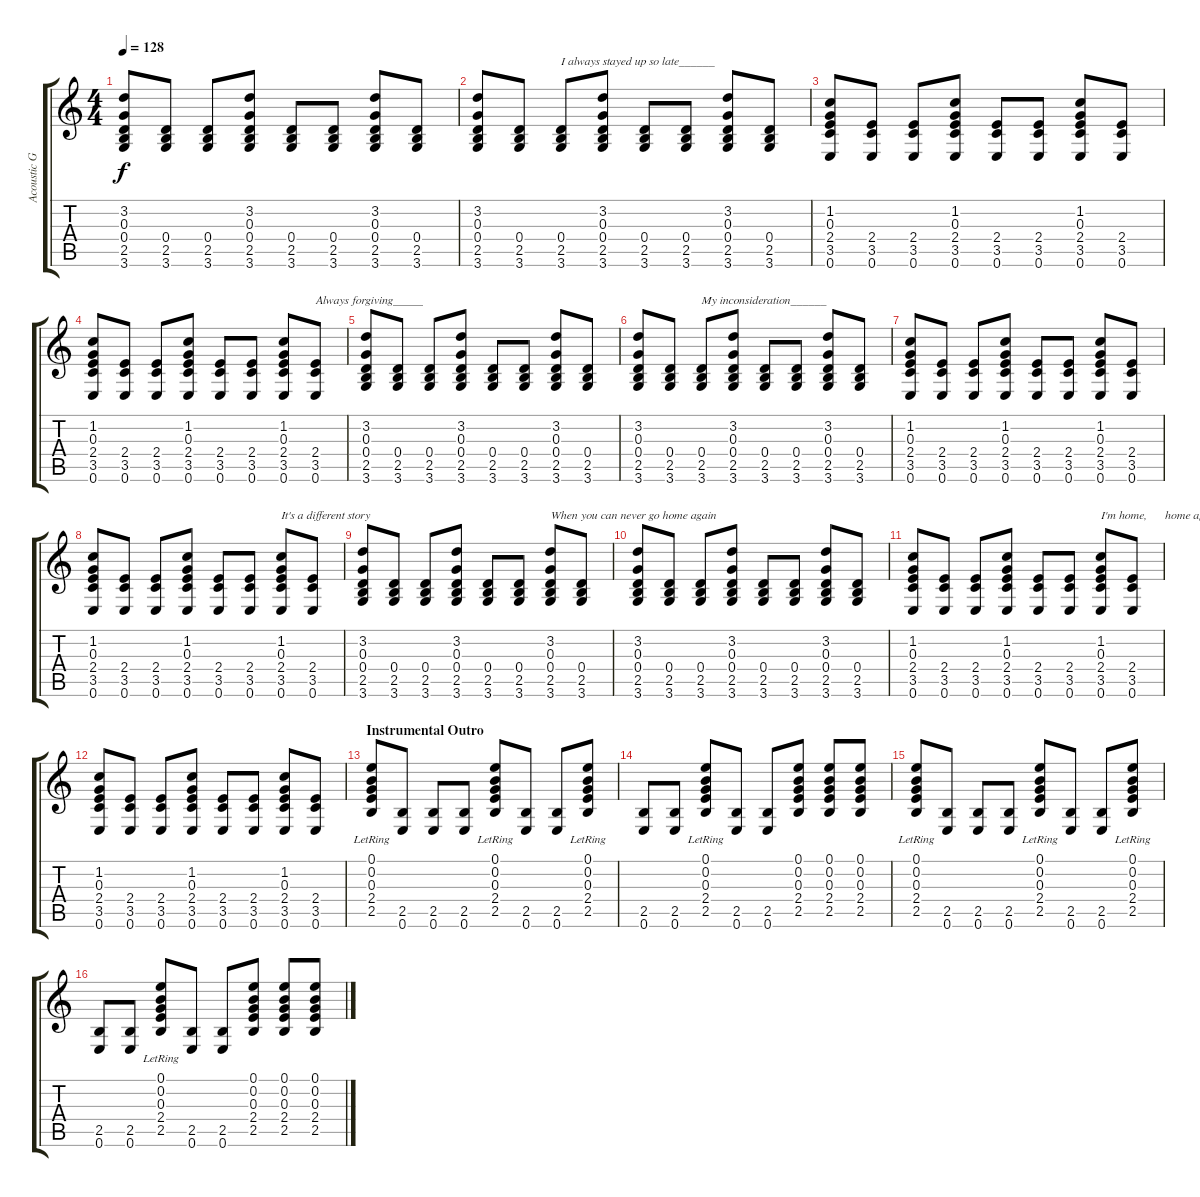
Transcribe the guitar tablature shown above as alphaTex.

\track ("Acoustic Guitar" "Acoustic G") {instrument acousticguitarsteel}
\staff {score tabs}
\tuning (E4 B3 G3 D3 A2 E2) {hide}
\ts (4 4)
\tempo 128
\clef g2
\ks c
(3.2 0.3 0.4 2.5 3.6).8{dy f} (0.4 2.5 3.6).8 (0.4 2.5 3.6).8 (3.2 0.3 0.4 2.5 3.6).8 (0.4 2.5 3.6).8 (0.4 2.5 3.6).8 (3.2 0.3 0.4 2.5 3.6).8 (0.4 2.5 3.6).8 |
(3.2 0.3 0.4 2.5 3.6).8 (0.4 2.5 3.6).8 (0.4 2.5 3.6).8{txt "I always stayed up so late______"} (3.2 0.3 0.4 2.5 3.6).8 (0.4 2.5 3.6).8 (0.4 2.5 3.6).8 (3.2 0.3 0.4 2.5 3.6).8 (0.4 2.5 3.6).8 |
(1.2 0.3 2.4 3.5 0.6).8 (2.4 3.5 0.6).8 (2.4 3.5 0.6).8 (1.2 0.3 2.4 3.5 0.6).8 (2.4 3.5 0.6).8 (2.4 3.5 0.6).8 (1.2 0.3 2.4 3.5 0.6).8 (2.4 3.5 0.6).8 |
(1.2 0.3 2.4 3.5 0.6).8 (2.4 3.5 0.6).8 (2.4 3.5 0.6).8 (1.2 0.3 2.4 3.5 0.6).8 (2.4 3.5 0.6).8 (2.4 3.5 0.6).8 (1.2 0.3 2.4 3.5 0.6).8 (2.4 3.5 0.6).8{txt "Always forgiving_____"} |
(3.2 0.3 0.4 2.5 3.6).8 (0.4 2.5 3.6).8 (0.4 2.5 3.6).8 (3.2 0.3 0.4 2.5 3.6).8 (0.4 2.5 3.6).8 (0.4 2.5 3.6).8 (3.2 0.3 0.4 2.5 3.6).8 (0.4 2.5 3.6).8 |
(3.2 0.3 0.4 2.5 3.6).8 (0.4 2.5 3.6).8 (0.4 2.5 3.6).8{txt "My inconsideration______"} (3.2 0.3 0.4 2.5 3.6).8 (0.4 2.5 3.6).8 (0.4 2.5 3.6).8 (3.2 0.3 0.4 2.5 3.6).8 (0.4 2.5 3.6).8 |
(1.2 0.3 2.4 3.5 0.6).8 (2.4 3.5 0.6).8 (2.4 3.5 0.6).8 (1.2 0.3 2.4 3.5 0.6).8 (2.4 3.5 0.6).8 (2.4 3.5 0.6).8 (1.2 0.3 2.4 3.5 0.6).8 (2.4 3.5 0.6).8 |
(1.2 0.3 2.4 3.5 0.6).8 (2.4 3.5 0.6).8 (2.4 3.5 0.6).8 (1.2 0.3 2.4 3.5 0.6).8 (2.4 3.5 0.6).8 (2.4 3.5 0.6).8 (1.2 0.3 2.4 3.5 0.6).8{txt "It's a different story"} (2.4 3.5 0.6).8 |
(3.2 0.3 0.4 2.5 3.6).8 (0.4 2.5 3.6).8 (0.4 2.5 3.6).8 (3.2 0.3 0.4 2.5 3.6).8 (0.4 2.5 3.6).8 (0.4 2.5 3.6).8 (3.2 0.3 0.4 2.5 3.6).8{txt "When you can never go home again"} (0.4 2.5 3.6).8 |
(3.2 0.3 0.4 2.5 3.6).8 (0.4 2.5 3.6).8 (0.4 2.5 3.6).8 (3.2 0.3 0.4 2.5 3.6).8 (0.4 2.5 3.6).8 (0.4 2.5 3.6).8 (3.2 0.3 0.4 2.5 3.6).8 (0.4 2.5 3.6).8 |
(1.2 0.3 2.4 3.5 0.6).8 (2.4 3.5 0.6).8 (2.4 3.5 0.6).8 (1.2 0.3 2.4 3.5 0.6).8 (2.4 3.5 0.6).8 (2.4 3.5 0.6).8 (1.2 0.3 2.4 3.5 0.6).8{txt "I'm home,      home again______"} (2.4 3.5 0.6).8 |
(1.2 0.3 2.4 3.5 0.6).8 (2.4 3.5 0.6).8 (2.4 3.5 0.6).8 (1.2 0.3 2.4 3.5 0.6).8 (2.4 3.5 0.6).8 (2.4 3.5 0.6).8 (1.2 0.3 2.4 3.5 0.6).8 (2.4 3.5 0.6).8 |
\section ("" "Instrumental Outro")
(0.1{lr} 0.2{lr} 0.3{lr} 2.4{lr} 2.5).8{volume 10} (2.5 0.6).8 (2.5 0.6).8 (2.5 0.6).8 (0.1{lr} 0.2{lr} 0.3{lr} 2.4{lr} 2.5).8 (2.5 0.6).8 (2.5 0.6).8 (0.1{lr} 0.2{lr} 0.3{lr} 2.4{lr} 2.5).8 |
(2.5 0.6).8 (2.5 0.6).8 (0.1{lr} 0.2{lr} 0.3{lr} 2.4{lr} 2.5).8 (2.5 0.6).8 (2.5 0.6).8 (0.1 0.2 0.3 2.4 2.5).8 (0.1 0.2 0.3 2.4 2.5).8 (0.1 0.2 0.3 2.4 2.5).8 |
(0.1{lr} 0.2{lr} 0.3{lr} 2.4{lr} 2.5).8 (2.5 0.6).8 (2.5 0.6).8 (2.5 0.6).8 (0.1{lr} 0.2{lr} 0.3{lr} 2.4{lr} 2.5).8 (2.5 0.6).8 (2.5 0.6).8 (0.1{lr} 0.2{lr} 0.3{lr} 2.4{lr} 2.5).8 |
(2.5 0.6).8 (2.5 0.6).8 (0.1{lr} 0.2{lr} 0.3{lr} 2.4{lr} 2.5).8 (2.5 0.6).8 (2.5 0.6).8 (0.1 0.2 0.3 2.4 2.5).8 (0.1 0.2 0.3 2.4 2.5).8 (0.1 0.2 0.3 2.4 2.5).8
